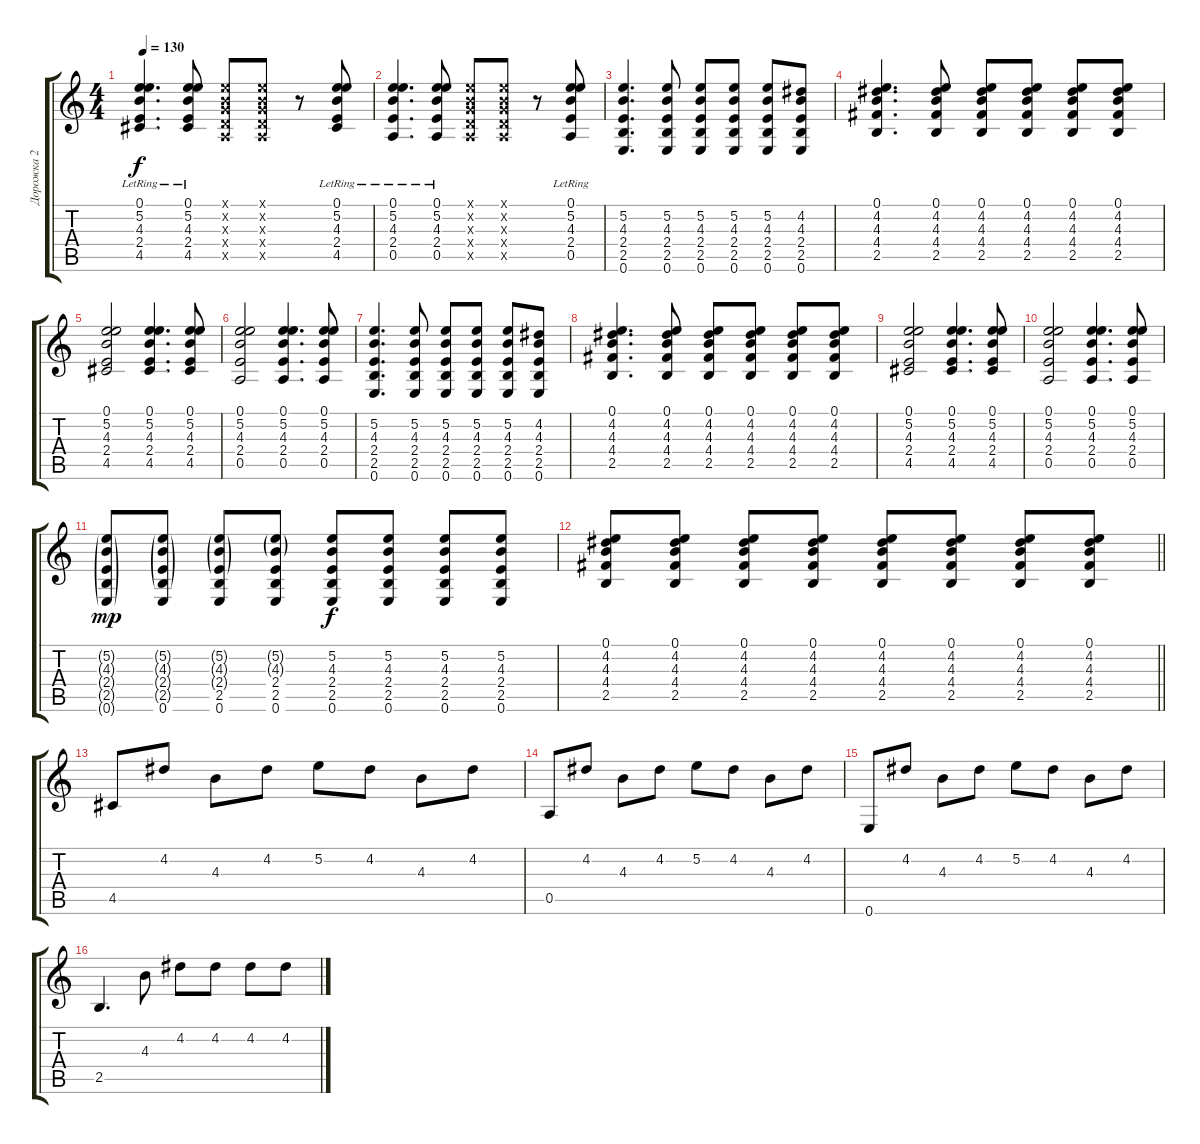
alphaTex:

\track ("Дорожка 2" "Дорожка 2") {instrument overdrivenguitar}
\staff {score tabs}
\tuning (E4 B3 G3 D3 A2 E2) {hide}
\ts (4 4)
\tempo 130
\clef g2
\ks c
(0.1{lr} 5.2{lr} 4.3{lr} 2.4{lr} 4.5{lr}).4{d dy f} (0.1{lr} 5.2{lr} 4.3{lr} 2.4{lr} 4.5{lr}).8 (0.1{x} 0.2{x} 0.3{x} 0.4{x} 0.5{x}).8 (0.1{x} 0.2{x} 0.3{x} 0.4{x} 0.5{x}).8 r.8 (0.1{lr} 5.2{lr} 4.3{lr} 2.4{lr} 4.5{lr}).8 |
(0.1{lr} 5.2{lr} 4.3{lr} 2.4{lr} 0.5{lr}).4{d} (0.1{lr} 5.2{lr} 4.3{lr} 2.4{lr} 0.5{lr}).8 (0.1{x} 0.2{x} 0.3{x} 0.4{x} 0.5{x}).8 (0.1{x} 0.2{x} 0.3{x} 0.4{x} 0.5{x}).8 r.8 (0.1{lr} 5.2{lr} 4.3{lr} 2.4{lr} 0.5{lr}).8 |
(5.2 4.3 2.4 2.5 0.6).4{d} (5.2 4.3 2.4 2.5 0.6).8 (5.2 4.3 2.4 2.5 0.6).8 (5.2 4.3 2.4 2.5 0.6).8 (5.2 4.3 2.4 2.5 0.6).8 (4.2 4.3 2.4 2.5 0.6).8 |
(0.1 4.2 4.3 4.4 2.5).4{d} (0.1 4.2 4.3 4.4 2.5).8 (0.1 4.2 4.3 4.4 2.5).8 (0.1 4.2 4.3 4.4 2.5).8 (0.1 4.2 4.3 4.4 2.5).8 (0.1 4.2 4.3 4.4 2.5).8 |
(0.1 5.2 4.3 2.4 4.5).2 (0.1 5.2 4.3 2.4 4.5).4{d} (0.1 5.2 4.3 2.4 4.5).8 |
(0.1 5.2 4.3 2.4 0.5).2 (0.1 5.2 4.3 2.4 0.5).4{d} (0.1 5.2 4.3 2.4 0.5).8 |
(5.2 4.3 2.4 2.5 0.6).4{d} (5.2 4.3 2.4 2.5 0.6).8 (5.2 4.3 2.4 2.5 0.6).8 (5.2 4.3 2.4 2.5 0.6).8 (5.2 4.3 2.4 2.5 0.6).8 (4.2 4.3 2.4 2.5 0.6).8 |
(0.1 4.2 4.3 4.4 2.5).4{d} (0.1 4.2 4.3 4.4 2.5).8 (0.1 4.2 4.3 4.4 2.5).8 (0.1 4.2 4.3 4.4 2.5).8 (0.1 4.2 4.3 4.4 2.5).8 (0.1 4.2 4.3 4.4 2.5).8 |
(0.1 5.2 4.3 2.4 4.5).2 (0.1 5.2 4.3 2.4 4.5).4{d} (0.1 5.2 4.3 2.4 4.5).8 |
(0.1 5.2 4.3 2.4 0.5).2 (0.1 5.2 4.3 2.4 0.5).4{d} (0.1 5.2 4.3 2.4 0.5).8 |
(5.2{g} 4.3{g} 2.4{g} 2.5{g} 0.6{g}).8{dy mp} (5.2{g} 4.3{g} 2.4{g} 2.5{g} 0.6).8 (5.2{g} 4.3{g} 2.4{g} 2.5 0.6).8 (5.2{g} 4.3{g} 2.4 2.5 0.6).8 (5.2 4.3 2.4 2.5 0.6).8{dy f} (5.2 4.3 2.4 2.5 0.6).8 (5.2 4.3 2.4 2.5 0.6).8 (5.2 4.3 2.4 2.5 0.6).8 |
\barLineRight lightlight
(0.1 4.2 4.3 4.4 2.5).8 (0.1 4.2 4.3 4.4 2.5).8 (0.1 4.2 4.3 4.4 2.5).8 (0.1 4.2 4.3 4.4 2.5).8 (0.1 4.2 4.3 4.4 2.5).8 (0.1 4.2 4.3 4.4 2.5).8 (0.1 4.2 4.3 4.4 2.5).8 (0.1 4.2 4.3 4.4 2.5).8 |
4.5.8 4.2.8 4.3.8 4.2.8 5.2.8 4.2.8 4.3.8 4.2.8 |
0.5.8 4.2.8 4.3.8 4.2.8 5.2.8 4.2.8 4.3.8 4.2.8 |
0.6.8 4.2.8 4.3.8 4.2.8 5.2.8 4.2.8 4.3.8 4.2.8 |
2.5.4{d} 4.3.8 4.2.8 4.2.8 4.2.8 4.2.8
